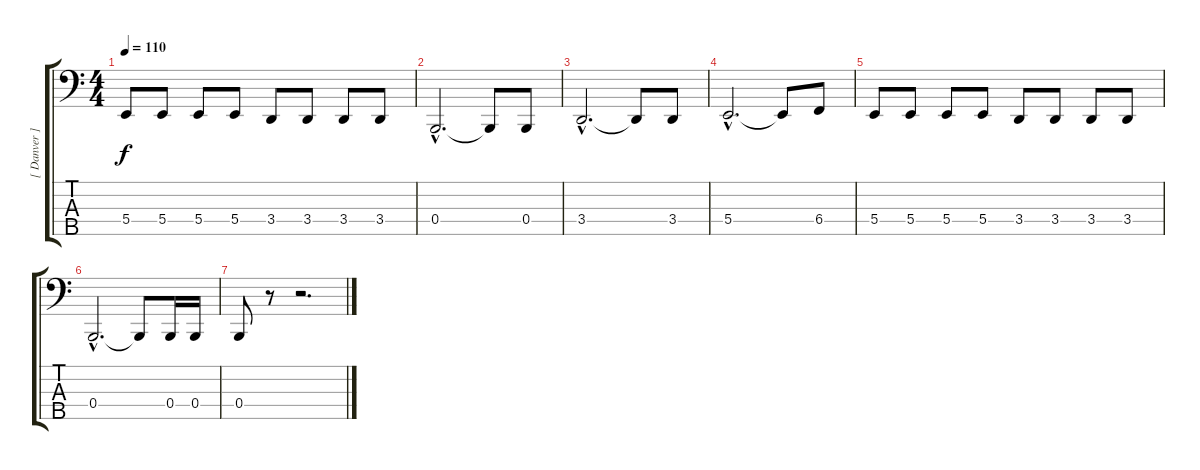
\track ("[ Danver ]" "[ Danver ]") {instrument electricbasspick}
\staff {score tabs}
\tuning (E2 B1 Gb1 B0 Ab0) {hide}
\ts (4 4)
\tempo 110
\clef f4
\ks c
5.4.8{dy f} 5.4.8 5.4.8 5.4.8 3.4.8 3.4.8 3.4.8 3.4.8 |
0.4{hac}.2{d} 0.4{t}.8 0.4.8 |
3.4{hac}.2{d} 3.4{t}.8 3.4.8 |
5.4{hac}.2{d} 5.4{t}.8 6.4.8 |
5.4.8 5.4.8 5.4.8 5.4.8 3.4.8 3.4.8 3.4.8 3.4.8 |
0.4{hac}.2{d} 0.4{t}.8 0.4.16 0.4.16 |
0.4.8 r.8 r.2{d}
